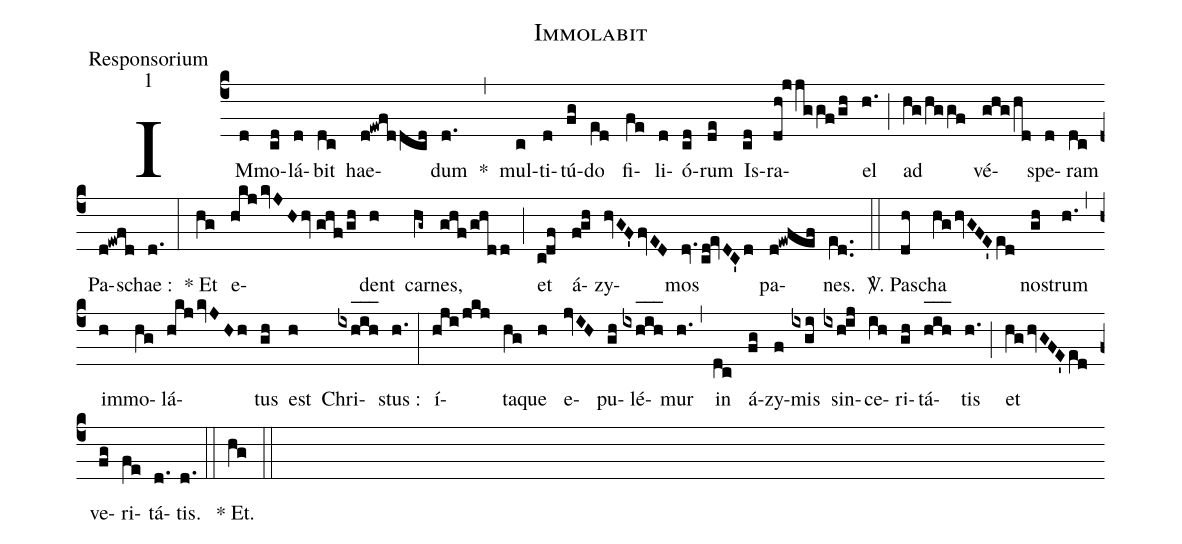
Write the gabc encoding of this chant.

name:Immolabit;
office-part:Responsorium;
mode:1;
%%
(c4) IM(d)mo(cd)lá(d)bit(dc) hae(d!ewfddcd)dum(d.) *(,) mul(c)ti(d)tú(fg)do(e[ll:1]d) fi(fe)li(d)ó(cd)rum(de) Is(cd)ra(dh!jjggf/gh)el(h.) (;) ad(hg/hggf) vé(ghg/hd)spe(d)ram(dc) Pa(d!ewfd)schae :(d.) (:) * Et(hg) e(hkjkvJH/!hv//ghf/gh)dent(h) car(hg~)nes,(ghf/ghdd) (;) et(cdf) á(fgh)zy(hvGF'fvED)mos(dv.cd!evDC'd) pa(d!ewfef)nes.(e[ll:1]d..) (::)
<sp>V/</sp>. Pa(dh)scha(hghvGFE'e[ll:1]d) no(gh)strum(h.) (,) im(h)mo(hg)lá(hkjkvJHh)tus(gh) est(h) Chri(ixh_[oh:h]i_[oh:h]h_[oh:h])stus :(h.) (:) í(hji/jkj)ta(hg)que(h) e(jvIH)pu(gh)lé(ixh_[oh:h]i_[oh:h]h_[oh:h])mur(h.) (,) in(dc) á(fg)zy(f)mis(ixgi) sin(ixhij)ce(ih)ri(gh)tá(h_[oh:h]i_[oh:h]h_[oh:h])tis(h.) (;) et(hghvGFE'e[ll:1]d) ve(fg)ri(fe)tá(d.)tis.(d.) (::) * Et.(hg) (::)
